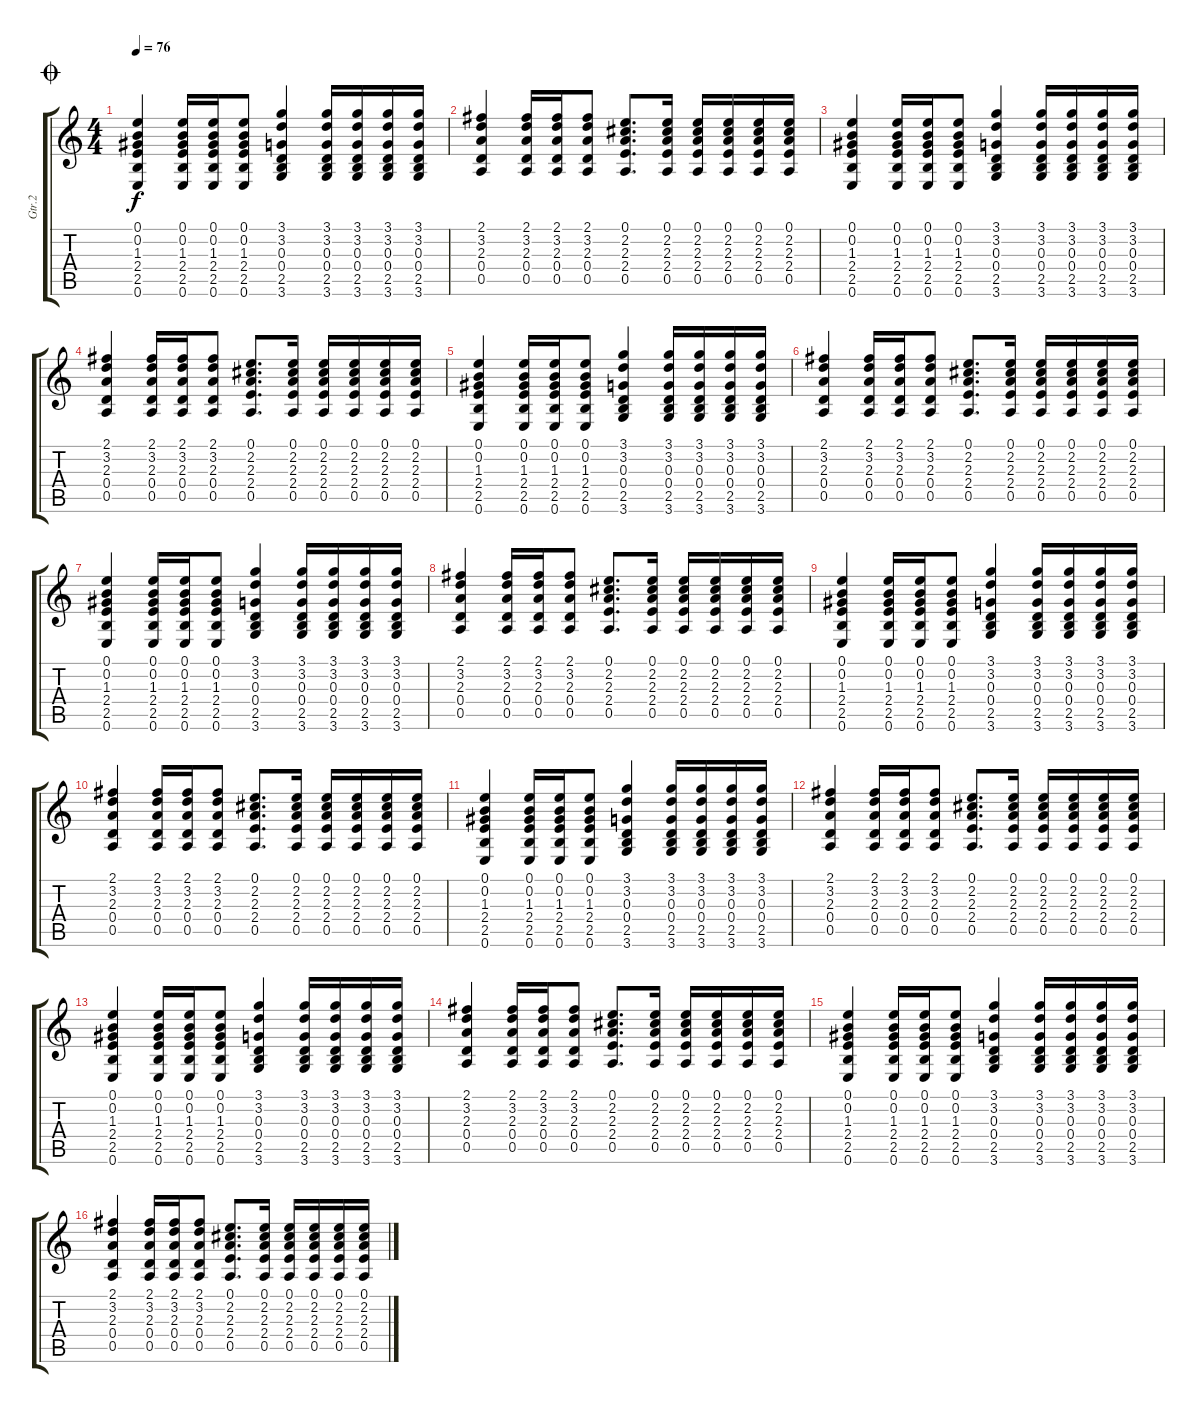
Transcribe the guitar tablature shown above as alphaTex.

\track ("Gtr.2" "Gtr.2") {instrument acousticguitarsteel}
\staff {score tabs}
\tuning (E4 B3 G3 D3 A2 E2) {hide}
\ts (4 4)
\jump coda
\tempo 76
\clef g2
\ks c
(0.1 0.2 1.3 2.4 2.5 0.6).4{dy f} (0.1 0.2 1.3 2.4 2.5 0.6).16 (0.1 0.2 1.3 2.4 2.5 0.6).16 (0.1 0.2 1.3 2.4 2.5 0.6).8 (3.1 3.2 0.3 0.4 2.5 3.6).4 (3.1 3.2 0.3 0.4 2.5 3.6).16 (3.1 3.2 0.3 0.4 2.5 3.6).16 (3.1 3.2 0.3 0.4 2.5 3.6).16 (3.1 3.2 0.3 0.4 2.5 3.6).16 |
(2.1 3.2 2.3 0.4 0.5).4 (2.1 3.2 2.3 0.4 0.5).16 (2.1 3.2 2.3 0.4 0.5).16 (2.1 3.2 2.3 0.4 0.5).8 (0.1 2.2 2.3 2.4 0.5).8{d} (0.1 2.2 2.3 2.4 0.5).16 (0.1 2.2 2.3 2.4 0.5).16 (0.1 2.2 2.3 2.4 0.5).16 (0.1 2.2 2.3 2.4 0.5).16 (0.1 2.2 2.3 2.4 0.5).16 |
(0.1 0.2 1.3 2.4 2.5 0.6).4 (0.1 0.2 1.3 2.4 2.5 0.6).16 (0.1 0.2 1.3 2.4 2.5 0.6).16 (0.1 0.2 1.3 2.4 2.5 0.6).8 (3.1 3.2 0.3 0.4 2.5 3.6).4 (3.1 3.2 0.3 0.4 2.5 3.6).16 (3.1 3.2 0.3 0.4 2.5 3.6).16 (3.1 3.2 0.3 0.4 2.5 3.6).16 (3.1 3.2 0.3 0.4 2.5 3.6).16 |
(2.1 3.2 2.3 0.4 0.5).4 (2.1 3.2 2.3 0.4 0.5).16 (2.1 3.2 2.3 0.4 0.5).16 (2.1 3.2 2.3 0.4 0.5).8 (0.1 2.2 2.3 2.4 0.5).8{d} (0.1 2.2 2.3 2.4 0.5).16 (0.1 2.2 2.3 2.4 0.5).16 (0.1 2.2 2.3 2.4 0.5).16 (0.1 2.2 2.3 2.4 0.5).16 (0.1 2.2 2.3 2.4 0.5).16 |
(0.1 0.2 1.3 2.4 2.5 0.6).4 (0.1 0.2 1.3 2.4 2.5 0.6).16 (0.1 0.2 1.3 2.4 2.5 0.6).16 (0.1 0.2 1.3 2.4 2.5 0.6).8 (3.1 3.2 0.3 0.4 2.5 3.6).4 (3.1 3.2 0.3 0.4 2.5 3.6).16 (3.1 3.2 0.3 0.4 2.5 3.6).16 (3.1 3.2 0.3 0.4 2.5 3.6).16 (3.1 3.2 0.3 0.4 2.5 3.6).16 |
(2.1 3.2 2.3 0.4 0.5).4 (2.1 3.2 2.3 0.4 0.5).16 (2.1 3.2 2.3 0.4 0.5).16 (2.1 3.2 2.3 0.4 0.5).8 (0.1 2.2 2.3 2.4 0.5).8{d} (0.1 2.2 2.3 2.4 0.5).16 (0.1 2.2 2.3 2.4 0.5).16 (0.1 2.2 2.3 2.4 0.5).16 (0.1 2.2 2.3 2.4 0.5).16 (0.1 2.2 2.3 2.4 0.5).16 |
(0.1 0.2 1.3 2.4 2.5 0.6).4 (0.1 0.2 1.3 2.4 2.5 0.6).16 (0.1 0.2 1.3 2.4 2.5 0.6).16 (0.1 0.2 1.3 2.4 2.5 0.6).8 (3.1 3.2 0.3 0.4 2.5 3.6).4 (3.1 3.2 0.3 0.4 2.5 3.6).16 (3.1 3.2 0.3 0.4 2.5 3.6).16 (3.1 3.2 0.3 0.4 2.5 3.6).16 (3.1 3.2 0.3 0.4 2.5 3.6).16 |
(2.1 3.2 2.3 0.4 0.5).4 (2.1 3.2 2.3 0.4 0.5).16 (2.1 3.2 2.3 0.4 0.5).16 (2.1 3.2 2.3 0.4 0.5).8 (0.1 2.2 2.3 2.4 0.5).8{d} (0.1 2.2 2.3 2.4 0.5).16 (0.1 2.2 2.3 2.4 0.5).16 (0.1 2.2 2.3 2.4 0.5).16 (0.1 2.2 2.3 2.4 0.5).16 (0.1 2.2 2.3 2.4 0.5).16 |
(0.1 0.2 1.3 2.4 2.5 0.6).4 (0.1 0.2 1.3 2.4 2.5 0.6).16 (0.1 0.2 1.3 2.4 2.5 0.6).16 (0.1 0.2 1.3 2.4 2.5 0.6).8 (3.1 3.2 0.3 0.4 2.5 3.6).4 (3.1 3.2 0.3 0.4 2.5 3.6).16 (3.1 3.2 0.3 0.4 2.5 3.6).16 (3.1 3.2 0.3 0.4 2.5 3.6).16 (3.1 3.2 0.3 0.4 2.5 3.6).16 |
(2.1 3.2 2.3 0.4 0.5).4 (2.1 3.2 2.3 0.4 0.5).16 (2.1 3.2 2.3 0.4 0.5).16 (2.1 3.2 2.3 0.4 0.5).8 (0.1 2.2 2.3 2.4 0.5).8{d} (0.1 2.2 2.3 2.4 0.5).16 (0.1 2.2 2.3 2.4 0.5).16 (0.1 2.2 2.3 2.4 0.5).16 (0.1 2.2 2.3 2.4 0.5).16 (0.1 2.2 2.3 2.4 0.5).16 |
(0.1 0.2 1.3 2.4 2.5 0.6).4 (0.1 0.2 1.3 2.4 2.5 0.6).16 (0.1 0.2 1.3 2.4 2.5 0.6).16 (0.1 0.2 1.3 2.4 2.5 0.6).8 (3.1 3.2 0.3 0.4 2.5 3.6).4 (3.1 3.2 0.3 0.4 2.5 3.6).16 (3.1 3.2 0.3 0.4 2.5 3.6).16 (3.1 3.2 0.3 0.4 2.5 3.6).16 (3.1 3.2 0.3 0.4 2.5 3.6).16 |
(2.1 3.2 2.3 0.4 0.5).4 (2.1 3.2 2.3 0.4 0.5).16 (2.1 3.2 2.3 0.4 0.5).16 (2.1 3.2 2.3 0.4 0.5).8 (0.1 2.2 2.3 2.4 0.5).8{d} (0.1 2.2 2.3 2.4 0.5).16 (0.1 2.2 2.3 2.4 0.5).16 (0.1 2.2 2.3 2.4 0.5).16 (0.1 2.2 2.3 2.4 0.5).16 (0.1 2.2 2.3 2.4 0.5).16 |
(0.1 0.2 1.3 2.4 2.5 0.6).4 (0.1 0.2 1.3 2.4 2.5 0.6).16 (0.1 0.2 1.3 2.4 2.5 0.6).16 (0.1 0.2 1.3 2.4 2.5 0.6).8 (3.1 3.2 0.3 0.4 2.5 3.6).4 (3.1 3.2 0.3 0.4 2.5 3.6).16 (3.1 3.2 0.3 0.4 2.5 3.6).16 (3.1 3.2 0.3 0.4 2.5 3.6).16 (3.1 3.2 0.3 0.4 2.5 3.6).16 |
(2.1 3.2 2.3 0.4 0.5).4 (2.1 3.2 2.3 0.4 0.5).16 (2.1 3.2 2.3 0.4 0.5).16 (2.1 3.2 2.3 0.4 0.5).8 (0.1 2.2 2.3 2.4 0.5).8{d} (0.1 2.2 2.3 2.4 0.5).16 (0.1 2.2 2.3 2.4 0.5).16 (0.1 2.2 2.3 2.4 0.5).16 (0.1 2.2 2.3 2.4 0.5).16 (0.1 2.2 2.3 2.4 0.5).16 |
(0.1 0.2 1.3 2.4 2.5 0.6).4 (0.1 0.2 1.3 2.4 2.5 0.6).16 (0.1 0.2 1.3 2.4 2.5 0.6).16 (0.1 0.2 1.3 2.4 2.5 0.6).8 (3.1 3.2 0.3 0.4 2.5 3.6).4 (3.1 3.2 0.3 0.4 2.5 3.6).16 (3.1 3.2 0.3 0.4 2.5 3.6).16 (3.1 3.2 0.3 0.4 2.5 3.6).16 (3.1 3.2 0.3 0.4 2.5 3.6).16 |
(2.1 3.2 2.3 0.4 0.5).4 (2.1 3.2 2.3 0.4 0.5).16 (2.1 3.2 2.3 0.4 0.5).16 (2.1 3.2 2.3 0.4 0.5).8 (0.1 2.2 2.3 2.4 0.5).8{d} (0.1 2.2 2.3 2.4 0.5).16 (0.1 2.2 2.3 2.4 0.5).16 (0.1 2.2 2.3 2.4 0.5).16 (0.1 2.2 2.3 2.4 0.5).16 (0.1 2.2 2.3 2.4 0.5).16
